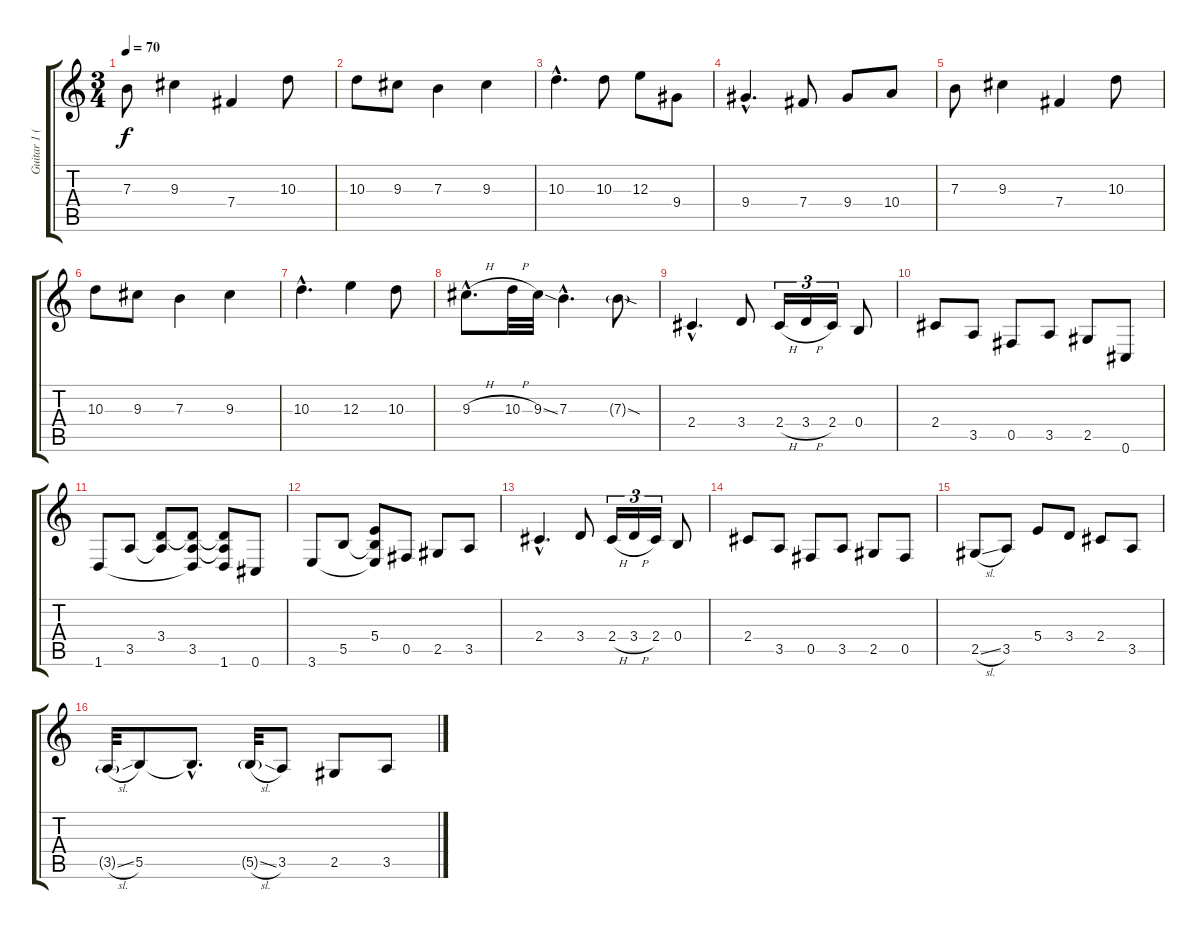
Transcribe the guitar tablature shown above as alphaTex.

\track ("Guitar 1 (Distortion)" "Guitar 1 (") {instrument distortionguitar}
\staff {score tabs}
\tuning (Db4 Ab3 E3 B2 Gb2 Db2) {hide}
\ts (3 4)
\tempo 70
\clef g2
\ks c
7.3.8{dy f} 9.3.4 7.4.4 10.3.8 |
10.3.8 9.3.8 7.3.4 9.3.4 |
10.3{hac}.4{d} 10.3.8 12.3.8 9.4.8 |
9.4{hac}.4{d} 7.4.8 9.4.8 10.4.8 |
7.3.8 9.3.4 7.4.4 10.3.8 |
10.3.8 9.3.8 7.3.4 9.3.4 |
10.3{hac}.4{d} 12.3.4 10.3.8 |
9.3{h hac}.8{d} 10.3{h}.32 9.3{ss}.32 7.3{hac}.4{d} 7.3{sod g}.8 |
2.4{hac}.4{d} 3.4.8 2.4{h}.16{tu (3 2)} 3.4{h}.16{tu (3 2)} 2.4.16{tu (3 2)} 0.4.8 |
2.4.8 3.5.8 0.5.8 3.5.8 2.5.8 0.6.8 |
1.6.8 3.5.8 (3.4 3.5{t}).8 (3.4{t} 3.5 1.6{t}).8 (3.4{t} 3.5{t} 1.6).8 0.6.8 |
3.6.8 5.5.8 (5.4 5.5{t} 3.6{t}).8 0.5.8 2.5.8 3.5.8 |
2.4{hac}.4{d} 3.4.8 2.4{h}.16{tu (3 2)} 3.4{h}.16{tu (3 2)} 2.4.16{tu (3 2)} 0.4.8 |
2.4.8 3.5.8 0.5.8 3.5.8 2.5.8 0.5.8 |
2.5{sl}.8 3.5.8 5.4.8 3.4.8 2.4.8 3.5.8 |
3.5{sl g}.32 5.5.8 5.5{hac t}.8{d} 5.5{sl g}.32 3.5.8 2.5.8 3.5.8
